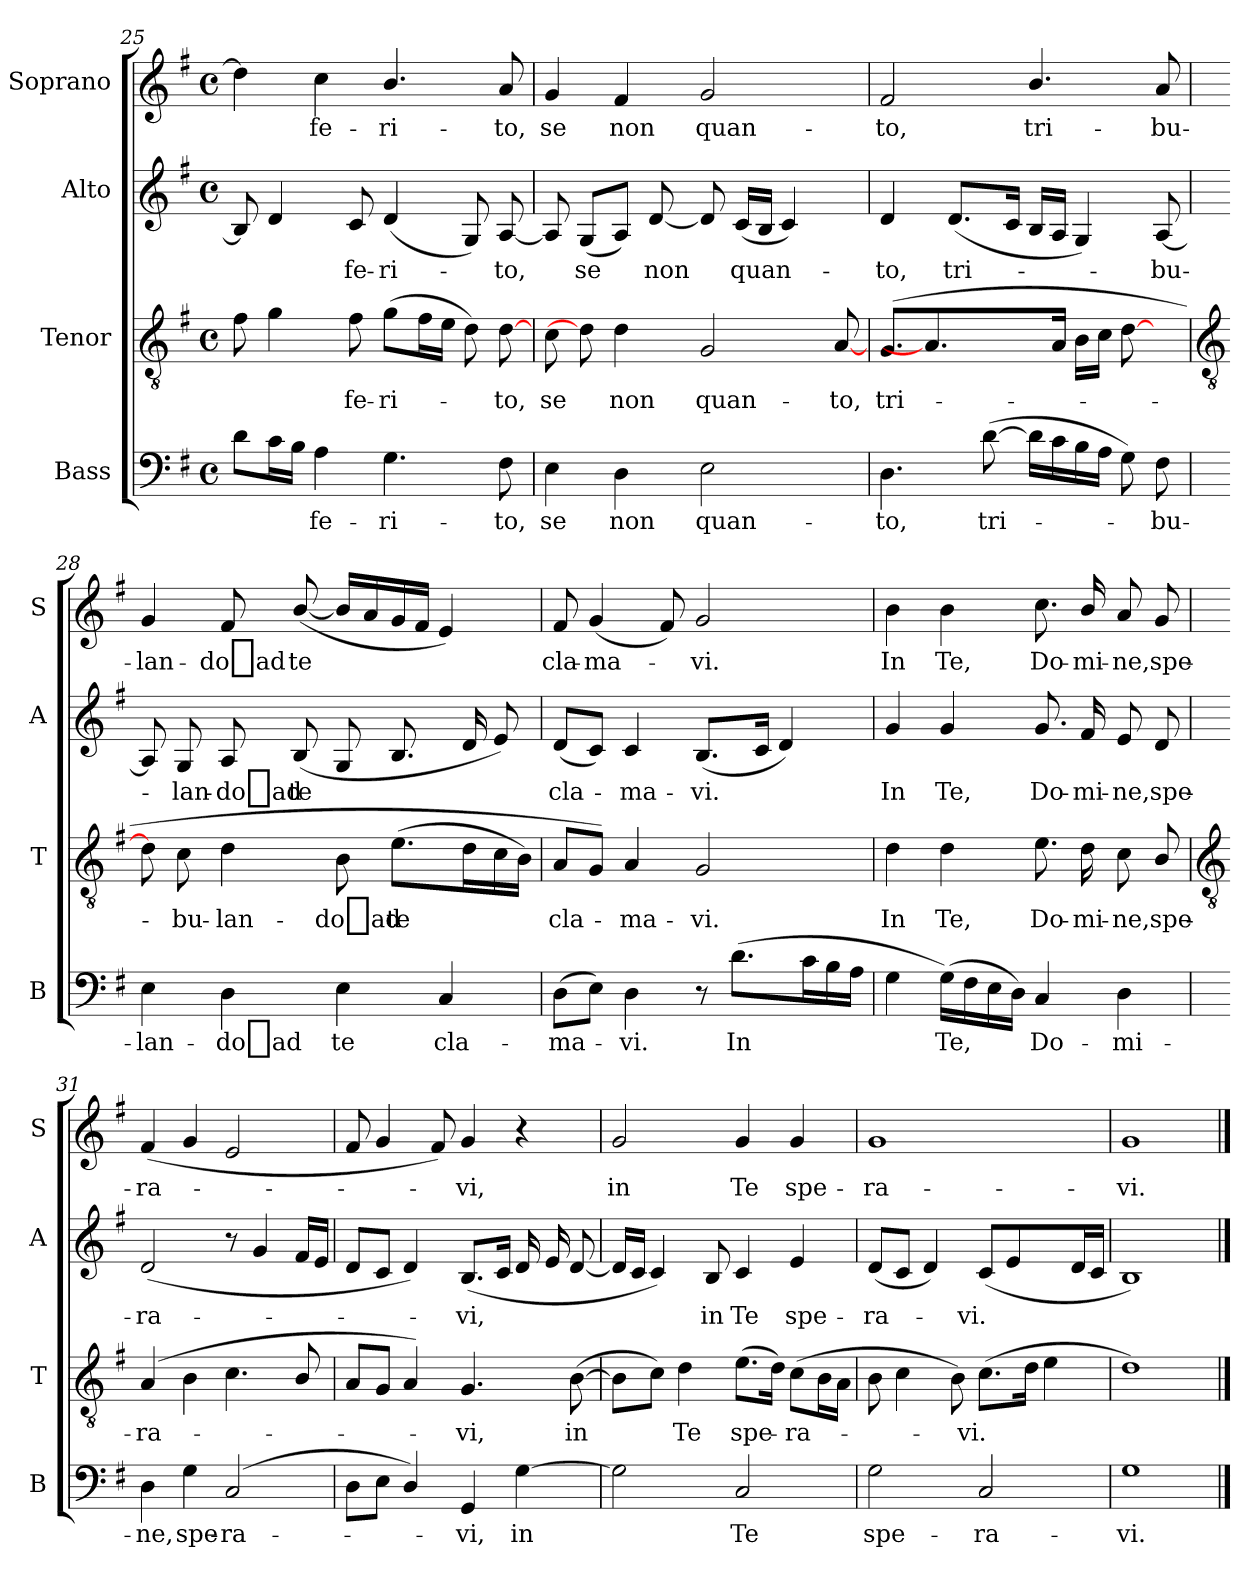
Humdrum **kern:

**kern	**text	**kern	**text	**kern	**text	**kern	**text
*part4	*part4	*part3	*part3	*part2	*part2	*part1	*part1
*staff4	*staff4	*staff3	*staff3	*staff2	*staff2	*staff1	*staff1
*I"Bass	*	*I"Tenor	*	*I"Alto	*	*I"Soprano	*
*I'B	*	*I'T	*	*I'A	*	*I'S	*
!!LO:LB:g=z
*clefF4	*	*clefGv2	*	*clefG2	*	*clefG2	*
*k[f#]	*	*k[f#]	*	*k[f#]	*	*k[f#]	*
*G:	*	*G:	*	*G:	*	*G:	*
*M4/4	*	*M4/4	*	*M4/4	*	*M4/4	*
*met(c)	*	*met(c)	*	*met(c)	*	*met(c)	*
=25	=25	=25	=25	=25	=25	=25	=25
8dL	.	8f#	.	8B]	.	4dd]	.
16cL	.	4g	.	4d	.	.	.
16BJJ	.	.	.	.	.	.	.
!	!LO:LY:b	!	!	!	!	!	!LO:LY:b
4A	fe-	.	.	.	.	4cc	fe-
!	!	!	!LO:LY:b	!	!LO:LY:b	!	!
.	.	8f#	fe-	8c	fe-	.	.
!	!LO:LY:b	!	!LO:LY:b	!	!LO:LY:b	!	!LO:LY:b
4.G	-ri-	(>8gL	-ri-	(<4d	-ri-	4.b/	-ri-
.	.	16f#L	.	.	.	.	.
.	.	16eJJ	.	.	.	.	.
.	.	8d)	.	8G)	.	.	.
!	!LO:LY:b	!	!LO:LY:b	!	!LO:LY:b	!	!LO:LY:b
8F#	-to,	[8d	to,	[8A	to,	8a	-to,
=26	=26	=26	=26	=26	=26	=26	=26
!	!LO:LY:b	!	!LO:LY:b	!	!	!	!LO:LY:b
4E	se	8c	se	8A]	.	4g	se
!	!	!	!	!	!LO:LY:b	!	!
.	.	8d]	.	(<8GL	se	.	.
!	!LO:LY:b	!	!LO:LY:b	!	!	!	!LO:LY:b
4D	non	4d	non	8AJ)	.	4f#	non
!	!	!	!	!	!LO:LY:b	!	!
.	.	.	.	[8d	non	.	.
!	!LO:LY:b	!	!LO:LY:b	!	!	!	!LO:LY:b
2E	quan-	2G	quan-	8d]	.	2g	quan-
!	!	!	!	!	!LO:LY:b	!	!
.	.	.	.	(<16cLL	quan-	.	.
.	.	.	.	16BJJ	.	.	.
.	.	.	.	4c)	.	.	.
!	!	!	!LO:LY:b	!	!	!	!
8ryy	.	[8A	-to,	8ryy	.	8ryy	.
=27	=27	=27	=27	=27	=27	=27	=27
!	!LO:LY:b	!	!LO:LY:b	!	!LO:LY:b	!	!LO:LY:b
4.D	-to,	(<8.GL	tri-	4d	to,	2f#	-to,
.	.	4.A]	.	.	.	.	.
!	!	!	!	!	!LO:LY:b	!	!
.	.	.	.	(<8.dL	tri-	.	.
!	!LO:LY:b	!	!	!	!	!	!
(>[8d	tri-	.	.	.	.	.	.
.	.	.	.	16cJ	.	.	.
!	!	!	!	!	!	!	!LO:LY:b
16dLL]	.	.	.	16BLL	.	4.b/	tri-
16c	.	16AJ	.	16AJJ	.	.	.
16B	.	16BLL	.	4G)	.	.	.
16AJJ	.	16cJJ	.	.	.	.	.
8G)	.	[8d	.	.	.	.	.
!	!LO:LY:b	!	!	!	!LO:LY:b	!	!LO:LY:b
8F#	bu-	8ryy	.	[8A	bu-	8a	-bu-
!!LO:LB:g=z
=28	=28	=28	=28	=28	=28	=28	=28
*	*	*clefGv2	*	*	*	*	*
!	!LO:LY:b	!	!	!	!	!	!LO:LY:b
4E	-lan-	8d]	.	8A]	.	4g	-lan-
!	!	!	!LO:LY:b	!	!LO:LY:b	!	!
.	.	8c	bu-	8G	lan-	.	.
!	!LO:LY:b	!	!LO:LY:b	!	!LO:LY:b	!	!LO:LY:b
4D	-do_ad	4d	-lan-	8A	-do_ad	8f#	-do_ad
!	!	!	!	!	!LO:LY:b	!	!LO:LY:b
.	.	.	.	(<8B	te	(<[8b/	te
!	!LO:LY:b	!	!LO:LY:b	!	!	!	!
4E	te	8B	-do_ad	8GL	.	16bLL]	.
.	.	.	.	.	.	16a	.
!	!	!	!LO:LY:b	!	!	!	!
.	.	(>8.eL	te	8.B	.	16g	.
.	.	.	.	.	.	16f#JJ	.
!	!LO:LY:b	!	!	!	!	!	!
4C	cla-	.	.	.	.	4e)	.
.	.	16dL	.	16dL	.	.	.
.	.	16c	.	8eJ)	.	.	.
.	.	16BJJ)	.	.	.	.	.
=29	=29	=29	=29	=29	=29	=29	=29
!	!LO:LY:b	!	!LO:LY:b	!	!LO:LY:b	!	!LO:LY:b
(>8DL	-ma-	8AL	cla-	(<8dL	cla-	8f#	cla-
!	!	!	!	!	!	!	!LO:LY:b
8EJ)	.	8GJ)	.	8cJ)	.	(<4g	-ma-
!	!LO:LY:b	!	!LO:LY:b	!	!LO:LY:b	!	!
4D	vi.	4A	ma-	4c	ma-	.	.
.	.	.	.	.	.	8f#)	.
!	!	!	!LO:LY:b	!	!LO:LY:b	!	!LO:LY:b
8r	.	2G	-vi.	(<8.BL	-vi.	2g	vi.
!	!LO:LY:b	!	!	!	!	!	!
(>8.dL	In	.	.	.	.	.	.
.	.	.	.	16cJ	.	.	.
.	.	.	.	4d)	.	.	.
16cL	.	.	.	.	.	.	.
16B	.	.	.	.	.	.	.
16AJJ	.	.	.	.	.	.	.
=30	=30	=30	=30	=30	=30	=30	=30
!	!	!	!LO:LY:b	!	!LO:LY:b	!	!LO:LY:b
4G	.	4d	In	4g	In	4b	In
!	!LO:LY:b	!	!LO:LY:b	!	!LO:LY:b	!	!LO:LY:b
(>16GLL)	Te,	4d	Te,	4g	Te,	4b	Te,
16F#	.	.	.	.	.	.	.
16E	.	.	.	.	.	.	.
16DJJ)	.	.	.	.	.	.	.
!	!LO:LY:b	!	!LO:LY:b	!	!LO:LY:b	!	!LO:LY:b
4C	Do-	8.e	Do-	8.g	Do-	8.cc	Do-
!	!	!	!LO:LY:b	!	!LO:LY:b	!	!LO:LY:b
.	.	16d	-mi-	16f#	-mi-	16b/	-mi-
!	!LO:LY:b	!	!LO:LY:b	!	!LO:LY:b	!	!LO:LY:b
4D	-mi-	8c	-ne,	8e	-ne,	8a	-ne,
!	!	!	!LO:LY:b	!	!LO:LY:b	!	!LO:LY:b
.	.	8B/	spe-	8d	spe-	8g	spe-
!!LO:LB:g=z
=31	=31	=31	=31	=31	=31	=31	=31
*	*	*clefGv2	*	*	*	*	*
!	!LO:LY:b	!	!LO:LY:b	!	!LO:LY:b	!	!LO:LY:b
4D	-ne,	(<4A	-ra-	(<2d	-ra-	(<4f#	-ra-
!	!LO:LY:b	!	!	!	!	!	!
4G	spe-	4B	.	.	.	4g	.
!	!LO:LY:b	!	!	!	!	!	!
(>2C	-ra-	4.c	.	8r	.	2e	.
.	.	.	.	4g	.	.	.
.	.	8B/	.	16f#LL	.	.	.
.	.	.	.	16eJJ	.	.	.
=32	=32	=32	=32	=32	=32	=32	=32
8DL	.	8AL	.	8dL	.	8f#	.
8EJ	.	8GJ	.	8cJ	.	4g	.
4D/)	.	4A)	.	4d)	.	.	.
.	.	.	.	.	.	8f#)	.
!	!LO:LY:b	!	!LO:LY:b	!	!LO:LY:b	!	!LO:LY:b
4GG	vi,	4.G	vi,	(<8.BL	vi,	4g	vi,
.	.	.	.	16cJ	.	.	.
!	!LO:LY:b	!	!	!	!	!	!
[4G	in	.	.	16dLL	.	4r	.
.	.	.	.	16e	.	.	.
!	!	!	!LO:LY:b	!	!	!	!
.	.	(>[8B	in	[8dJ	.	.	.
=33	=33	=33	=33	=33	=33	=33	=33
!	!	!	!	!	!	!	!LO:LY:b
2G]	.	8BL]	.	16dLL]	.	2g	in
.	.	.	.	16cJJ	.	.	.
.	.	8cJ)	.	4c)	.	.	.
!	!	!	!LO:LY:b	!	!	!	!
.	.	4d	Te	.	.	.	.
!	!	!	!	!	!LO:LY:b	!	!
.	.	.	.	8B	in	.	.
!	!LO:LY:b	!	!LO:LY:b	!	!LO:LY:b	!	!LO:LY:b
2C	Te	(>8.eL	spe-	4c	Te	4g	Te
.	.	16dJ)	.	.	.	.	.
!	!	!	!LO:LY:b	!	!LO:LY:b	!	!LO:LY:b
.	.	(>8cL	ra-	4e	spe-	4g	spe-
.	.	16BL	.	.	.	.	.
.	.	16AJJ	.	.	.	.	.
=34	=34	=34	=34	=34	=34	=34	=34
!	!LO:LY:b	!	!	!	!LO:LY:b	!	!LO:LY:b
2G	spe-	8B	.	(<8dL	-ra-	1g	-ra-
.	.	4c	.	8cJ	.	.	.
.	.	.	.	4d)	.	.	.
.	.	8B)	.	.	.	.	.
!	!LO:LY:b	!	!LO:LY:b	!	!LO:LY:b	!	!
2C	-ra-	(>8.cL	vi.	(<8cL	vi.	.	.
.	.	.	.	4e	.	.	.
.	.	16dJ	.	.	.	.	.
.	.	4e	.	.	.	.	.
.	.	.	.	16dL	.	.	.
.	.	.	.	16cJJ	.	.	.
=35	=35	=35	=35	=35	=35	=35	=35
!	!LO:LY:b	!	!	!	!	!	!LO:LY:b
1G	-vi.	1d)	.	1B)	.	1g	-vi.
==	==	==	==	==	==	==	==
*-	*-	*-	*-	*-	*-	*-	*-
